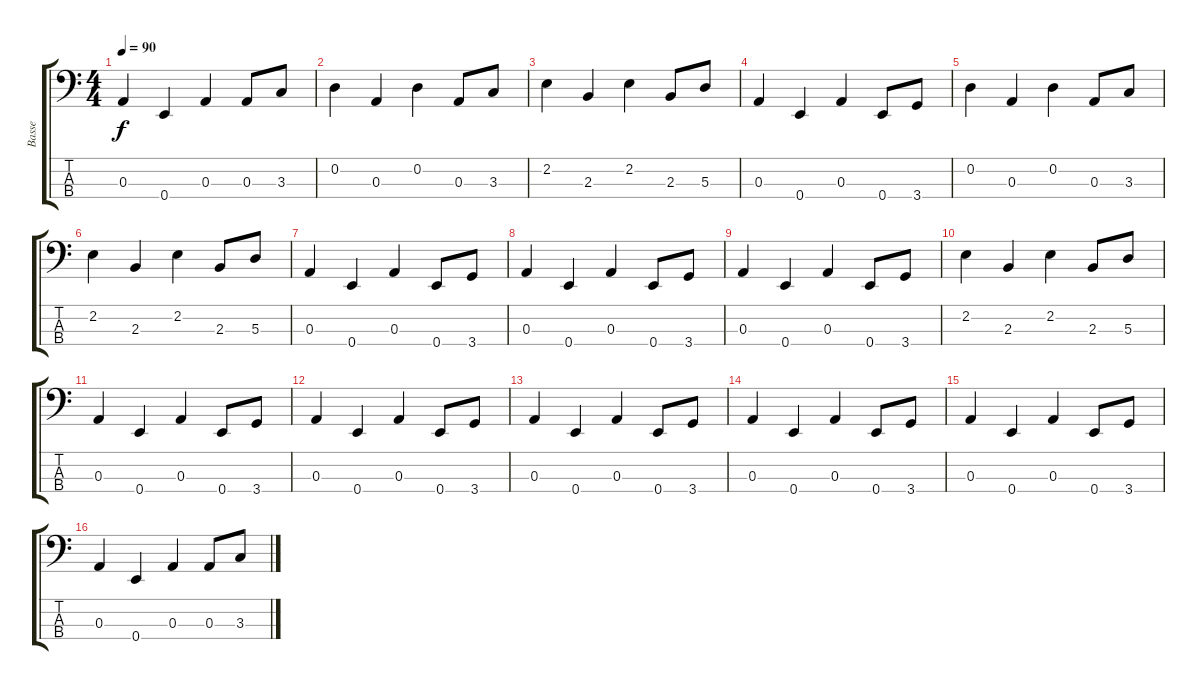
\track ("Basse" "Basse") {instrument electricbasspick}
\staff {score tabs}
\tuning (G2 D2 A1 E1) {hide}
\ts (4 4)
\tempo 90
\clef f4
\ks c
0.3.4{dy f} 0.4.4 0.3.4 0.3.8 3.3.8 |
0.2.4 0.3.4 0.2.4 0.3.8 3.3.8 |
2.2.4 2.3.4 2.2.4 2.3.8 5.3.8 |
0.3.4 0.4.4 0.3.4 0.4.8 3.4.8 |
0.2.4 0.3.4 0.2.4 0.3.8 3.3.8 |
2.2.4 2.3.4 2.2.4 2.3.8 5.3.8 |
0.3.4 0.4.4 0.3.4 0.4.8 3.4.8 |
0.3.4 0.4.4 0.3.4 0.4.8 3.4.8 |
0.3.4 0.4.4 0.3.4 0.4.8 3.4.8 |
2.2.4 2.3.4 2.2.4 2.3.8 5.3.8 |
0.3.4 0.4.4 0.3.4 0.4.8 3.4.8 |
0.3.4 0.4.4 0.3.4 0.4.8 3.4.8 |
0.3.4 0.4.4 0.3.4 0.4.8 3.4.8 |
0.3.4 0.4.4 0.3.4 0.4.8 3.4.8 |
0.3.4 0.4.4 0.3.4 0.4.8 3.4.8 |
0.3.4 0.4.4 0.3.4 0.3.8 3.3.8
